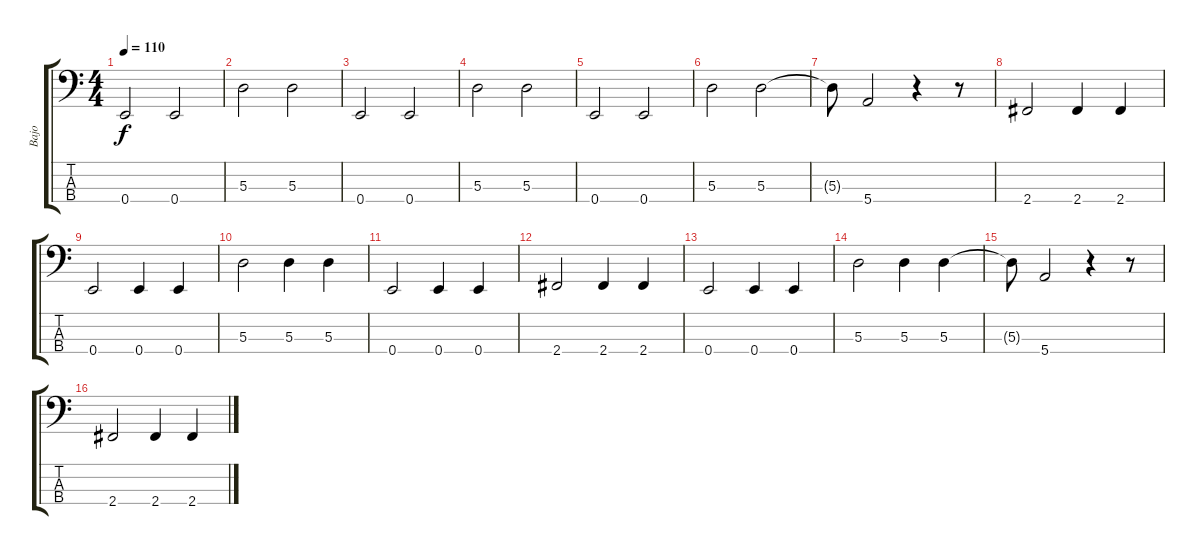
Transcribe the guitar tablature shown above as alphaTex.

\track ("Bajo" "Bajo") {instrument electricbassfinger}
\staff {score tabs}
\tuning (G2 D2 A1 E1) {hide}
\ts (4 4)
\tempo 110
\clef f4
\ks c
0.4.2{dy f} 0.4.2 |
5.3.2 5.3.2 |
0.4.2 0.4.2 |
5.3.2 5.3.2 |
0.4.2 0.4.2 |
5.3.2 5.3.2 |
5.3{t}.8 5.4.2 r.4 r.8 |
2.4.2 2.4.4 2.4.4 |
0.4.2 0.4.4 0.4.4 |
5.3.2 5.3.4 5.3.4 |
0.4.2 0.4.4 0.4.4 |
2.4.2 2.4.4 2.4.4 |
0.4.2 0.4.4 0.4.4 |
5.3.2 5.3.4 5.3.4 |
5.3{t}.8 5.4.2 r.4 r.8 |
2.4.2 2.4.4 2.4.4
